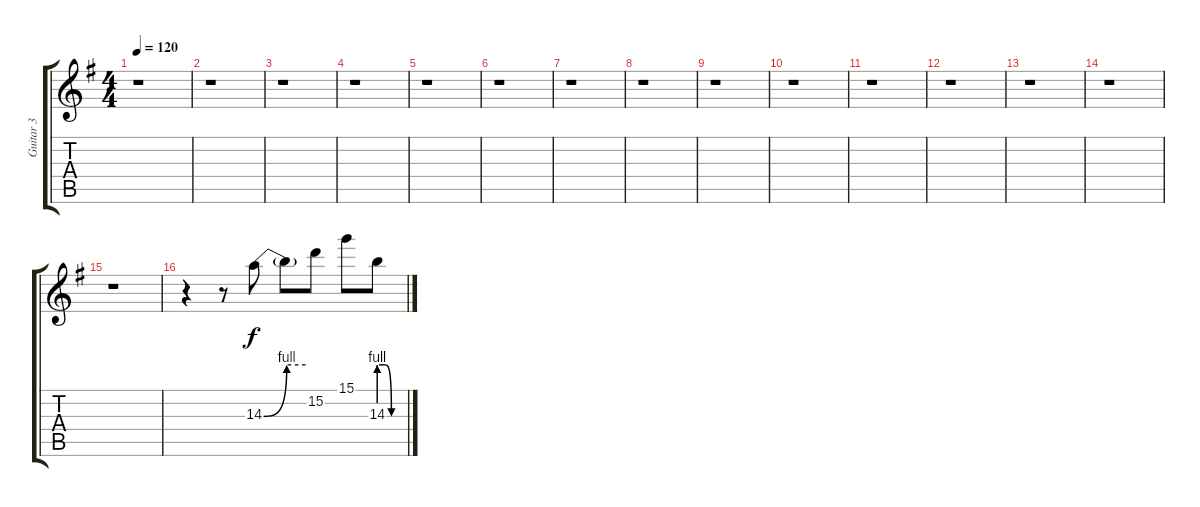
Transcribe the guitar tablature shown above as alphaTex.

\track ("Guitar 3" "Guitar 3") {instrument distortionguitar}
\staff {score tabs}
\tuning (E4 B3 G3 D3 A2 E2) {hide}
\ts (4 4)
\tempo 120
\clef g2
\ks g
r.1{dy f} |
r.1 |
r.1 |
r.1 |
r.1 |
r.1 |
r.1 |
r.1 |
r.1 |
r.1 |
r.1 |
r.1 |
r.1 |
r.1 |
r.1 |
r.4 r.8 14.3{be (bend 0 0 60 4)}.8 14.3{be (hold 0 4 60 4) t}.8 15.2.8 15.1.8 14.3{be (custom 0 4 15 4 30 0 60 0)}.8
